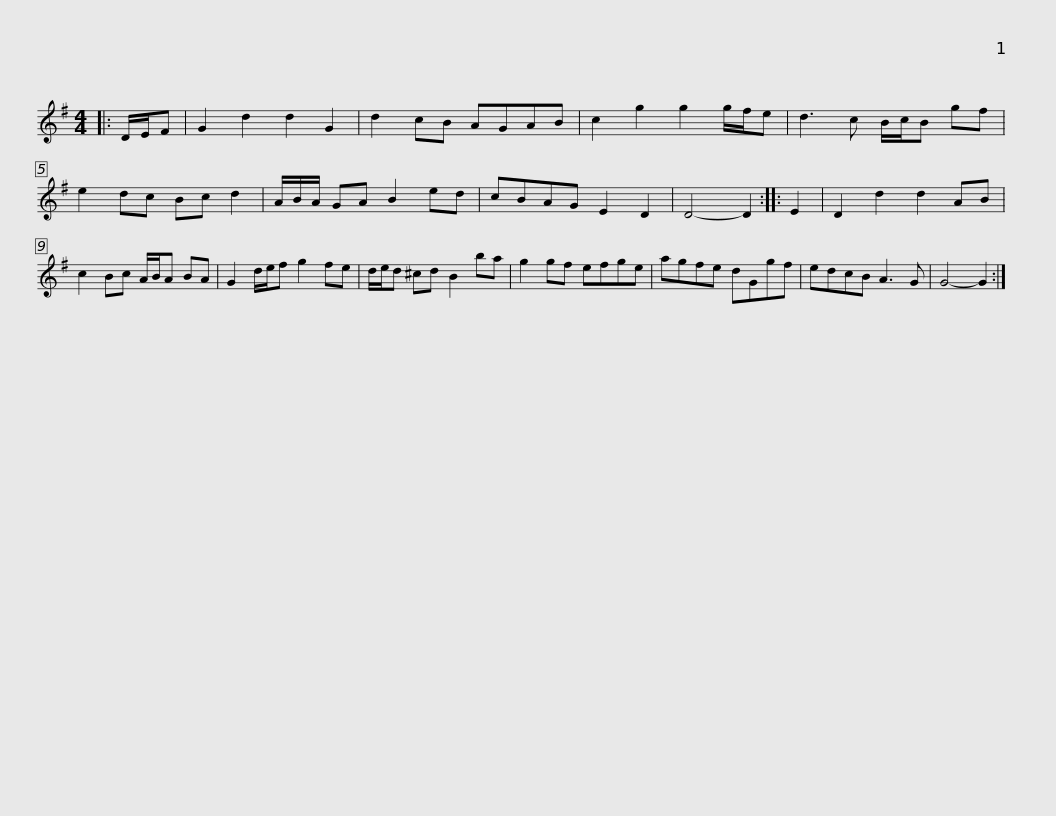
X:1
L:1/8
M:4/4
I:linebreak $
K:G
V:1 treble
V:1
|: D/E/F | G2 d2 d2 G2 | d2 cB AGAB | c2 g2 g2 g/f/e | d3 c B/c/B gf | %5
 e2 dc Bc d2 | A/B/A/ GA B2 ed |$ cBAG E2 D2 | D4- D2 :: E2 | %10
 D2 d2 d2 AB | c2 Bc A/B/A BA | G2 d/e/f g2 fe | d/e/d ^cd B2 ba |$ g2 gf efge | %15
 agfe dGgf | edcB A3 G | G4- G2 :| %18
